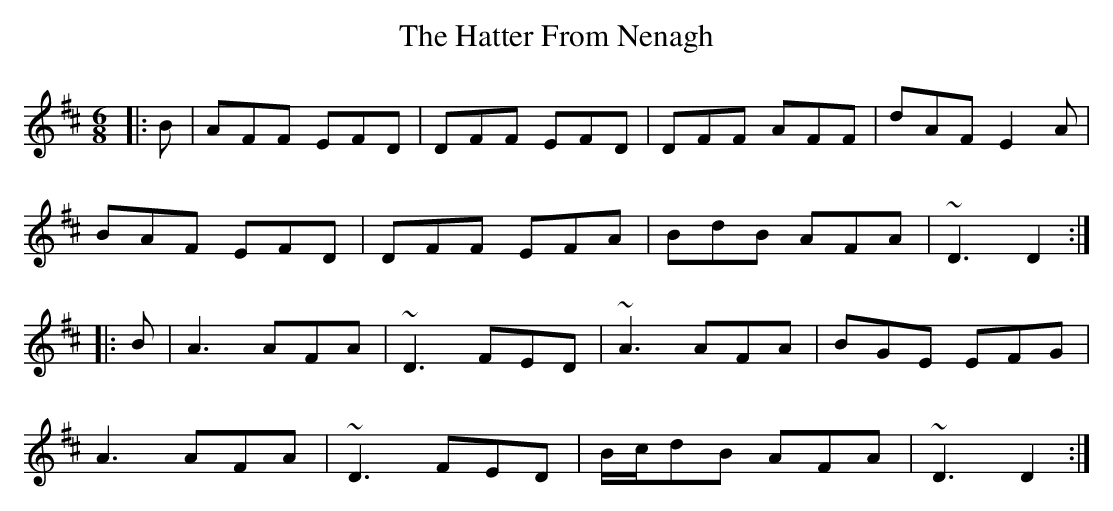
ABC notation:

X:1
T: The Hatter From Nenagh
M: 6/8
L: 1/8
K: Dmaj
|:B|AFF EFD|DFF EFD|DFF AFF|dAF E2 A|
BAF EFD|DFF EFA|BdB AFA|~D3 D2:|
|:B|A3 AFA|~D3 FED|~A3 AFA|BGE EFG|
A3 AFA|~D3 FED|B/c/dB AFA|~D3 D2:|
